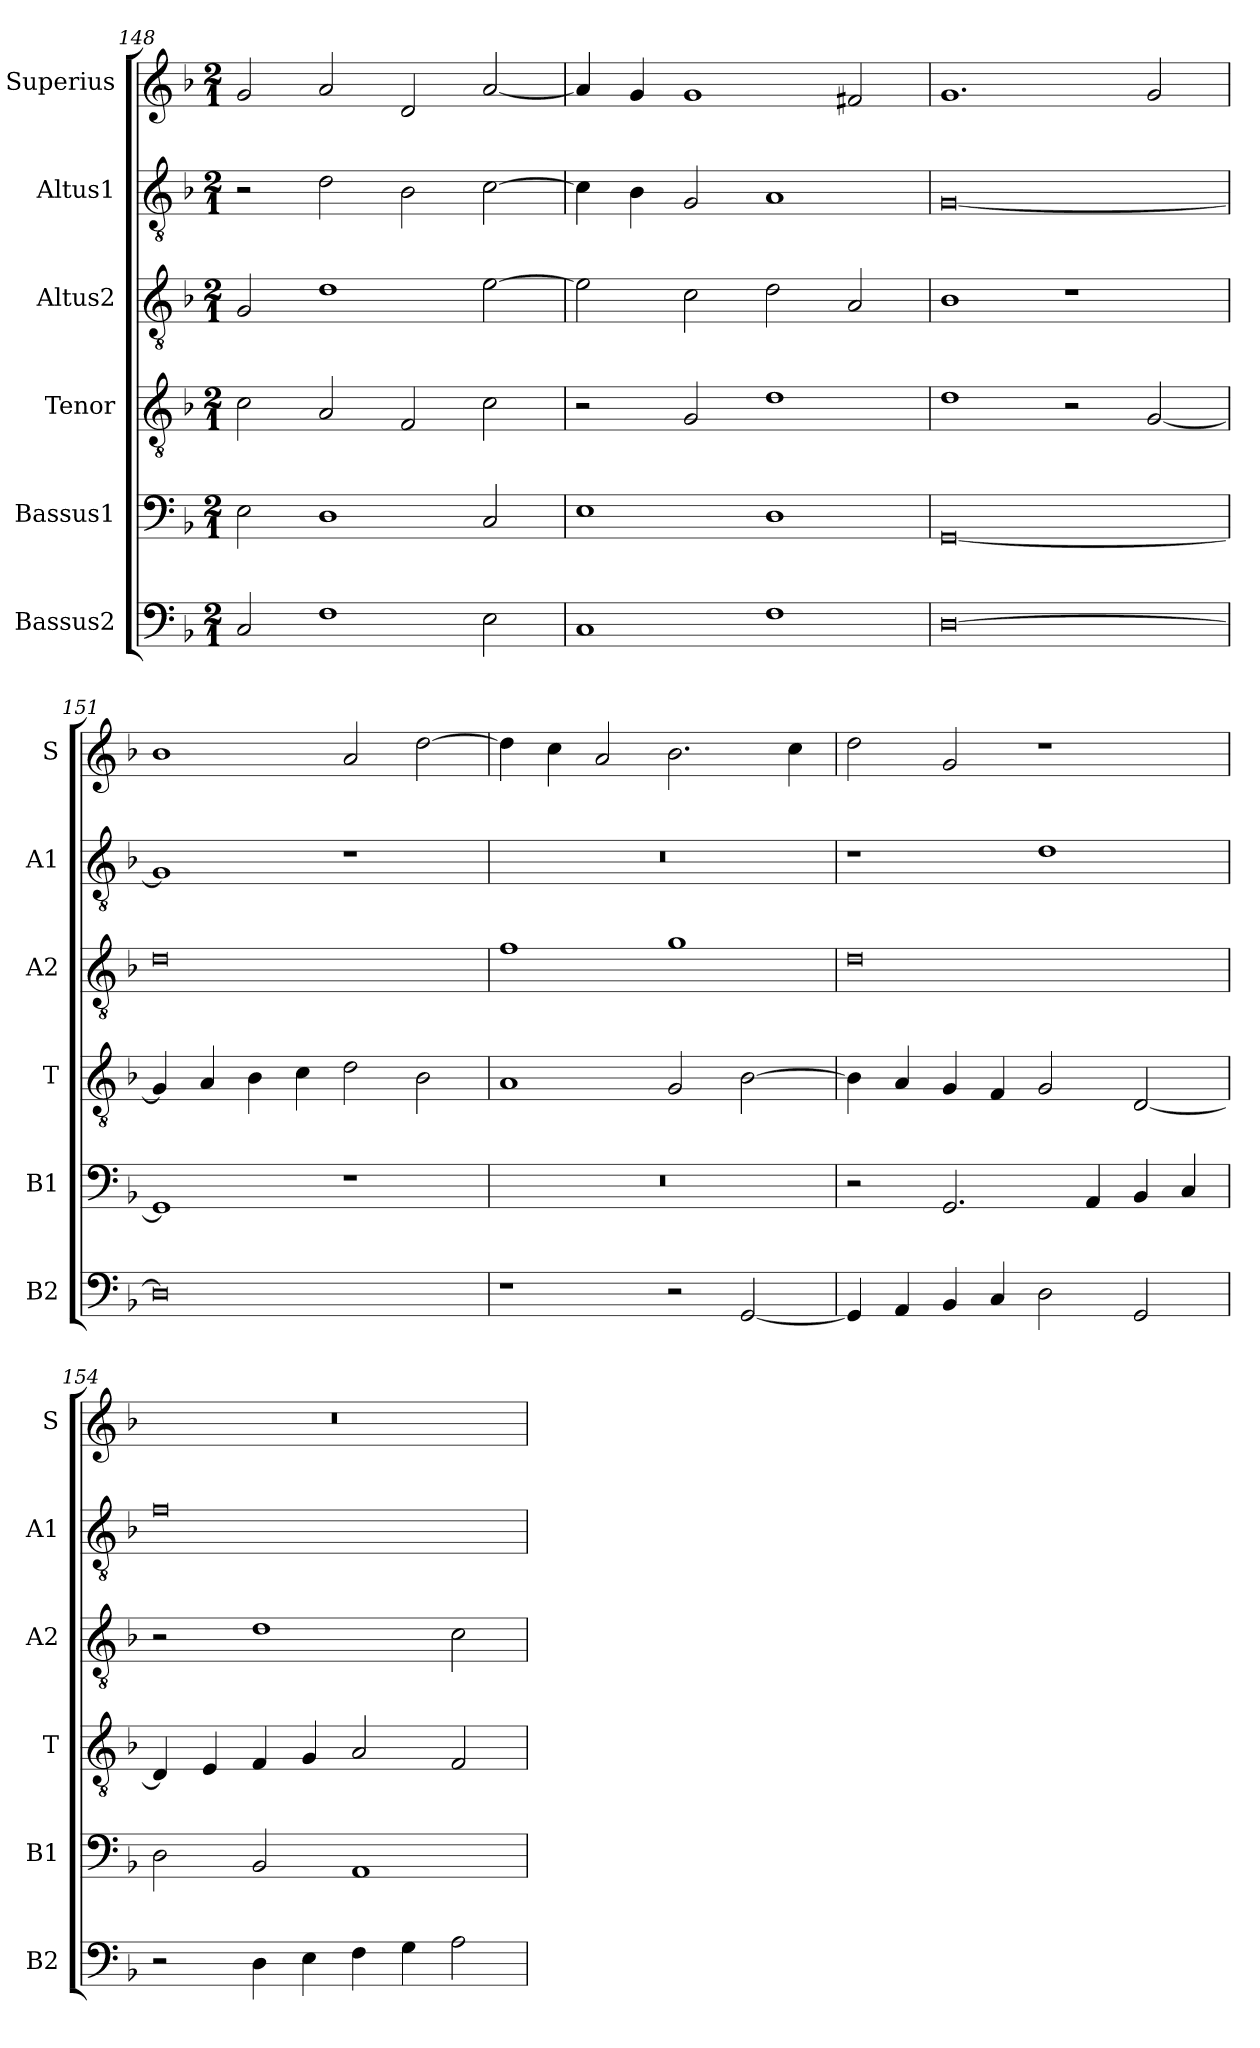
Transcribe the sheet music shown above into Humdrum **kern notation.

**kern	**kern	**kern	**kern	**kern	**kern
*part6	*part5	*part4	*part3	*part2	*part1
*staff6	*staff5	*staff4	*staff3	*staff2	*staff1
*I"Bassus2	*I"Bassus1	*I"Tenor	*I"Altus2	*I"Altus1	*I"Superius
*I'B2	*I'B1	*I'T	*I'A2	*I'A1	*I'S
*clefF4	*clefF4	*clefGv2	*clefGv2	*clefGv2	*clefG2
*k[b-]	*k[b-]	*k[b-]	*k[b-]	*k[b-]	*k[b-]
*M2/1	*M2/1	*M2/1	*M2/1	*M2/1	*M2/1
=148	=148	=148	=148	=148	=148
2C/	2E\	2c\	2G/	2r	2g/
1F	1D	2A/	1d	2d\	2a/
.	.	2F/	.	2B-\	2d/
2E\	2C/	2c\	[2e\	[2c\	[2a/
=149	=149	=149	=149	=149	=149
1C	1E	2r	2e\]	4c\]	4a/]
.	.	.	.	4B-\	4g/
.	.	2G/	2c\	2G/	1g
1F	1D	1d	2d\	1A	.
.	.	.	2A/	.	2f#X/
=150	=150	=150	=150	=150	=150
[0D	[0GG	1d	1B-	[0G	1.g
.	.	2r	1r	.	.
.	.	[2G/	.	.	2g/
=151	=151	=151	=151	=151	=151
0D]	1GG]	4G/]	0d	1G]	1b-
.	.	4A/	.	.	.
.	.	4B-\	.	.	.
.	.	4c\	.	.	.
.	1r	2d\	.	1r	2a/
.	.	2B-\	.	.	[2dd\
=152	=152	=152	=152	=152	=152
1r	0r	1A	1f	0r	4dd\]
.	.	.	.	.	4cc\
.	.	.	.	.	2a/
2r	.	2G/	1g	.	2.b-\
[2GG/	.	[2B-\	.	.	.
.	.	.	.	.	4cc\
=153	=153	=153	=153	=153	=153
4GG/]	2r	4B-\]	0d	1r	2dd\
4AA/	.	4A/	.	.	.
4BB-/	2.GG/	4G/	.	.	2g/
4C/	.	4F/	.	.	.
2D\	.	2G/	.	1d	1r
.	4AA/	.	.	.	.
2GG/	4BB-/	[2D/	.	.	.
.	4C/	.	.	.	.
=154	=154	=154	=154	=154	=154
2r	2D\	4D/]	2r	0f	0r
.	.	4E/	.	.	.
4D\	2BB-/	4F/	1d	.	.
4E\	.	4G/	.	.	.
4F\	1AA	2A/	.	.	.
4G\	.	.	.	.	.
2A\	.	2F/	2c\	.	.
=	=	=	=	=	=
*-	*-	*-	*-	*-	*-
